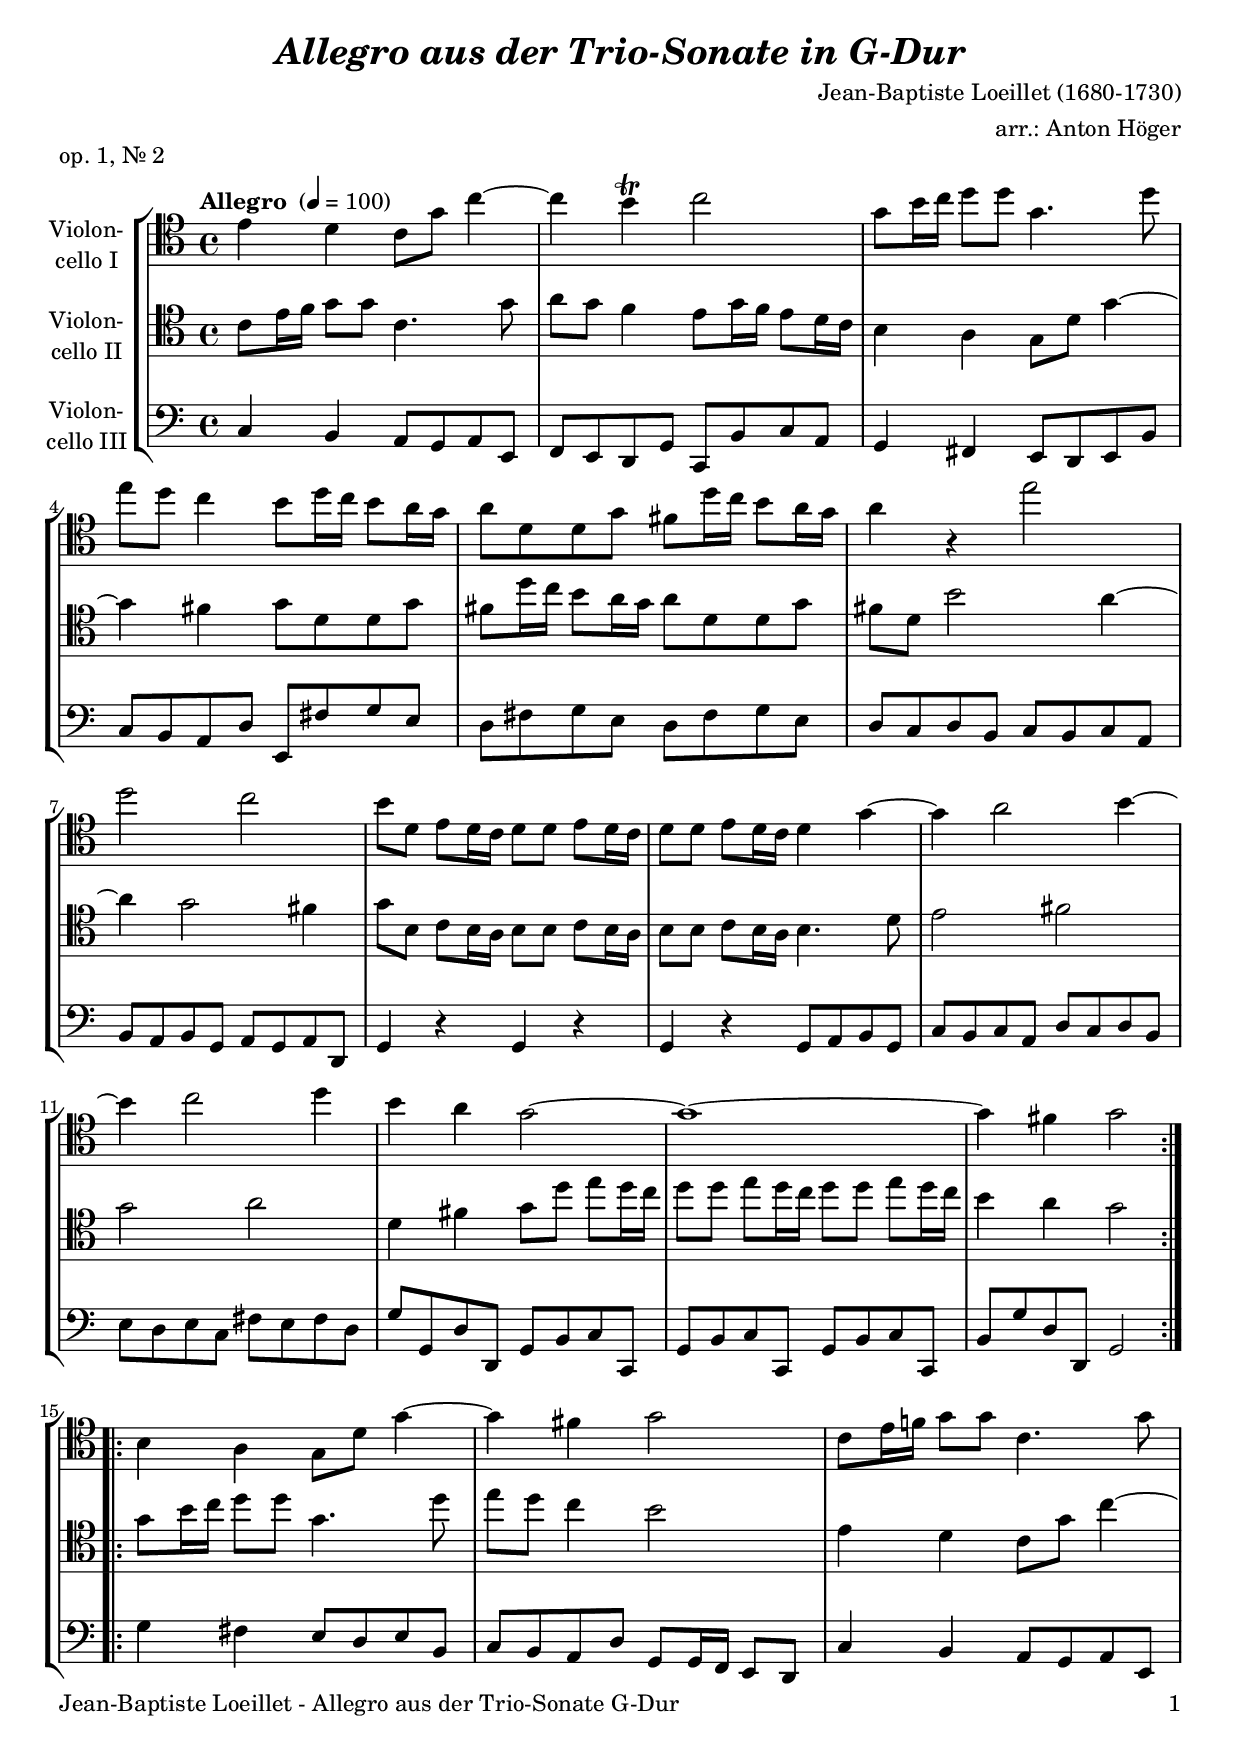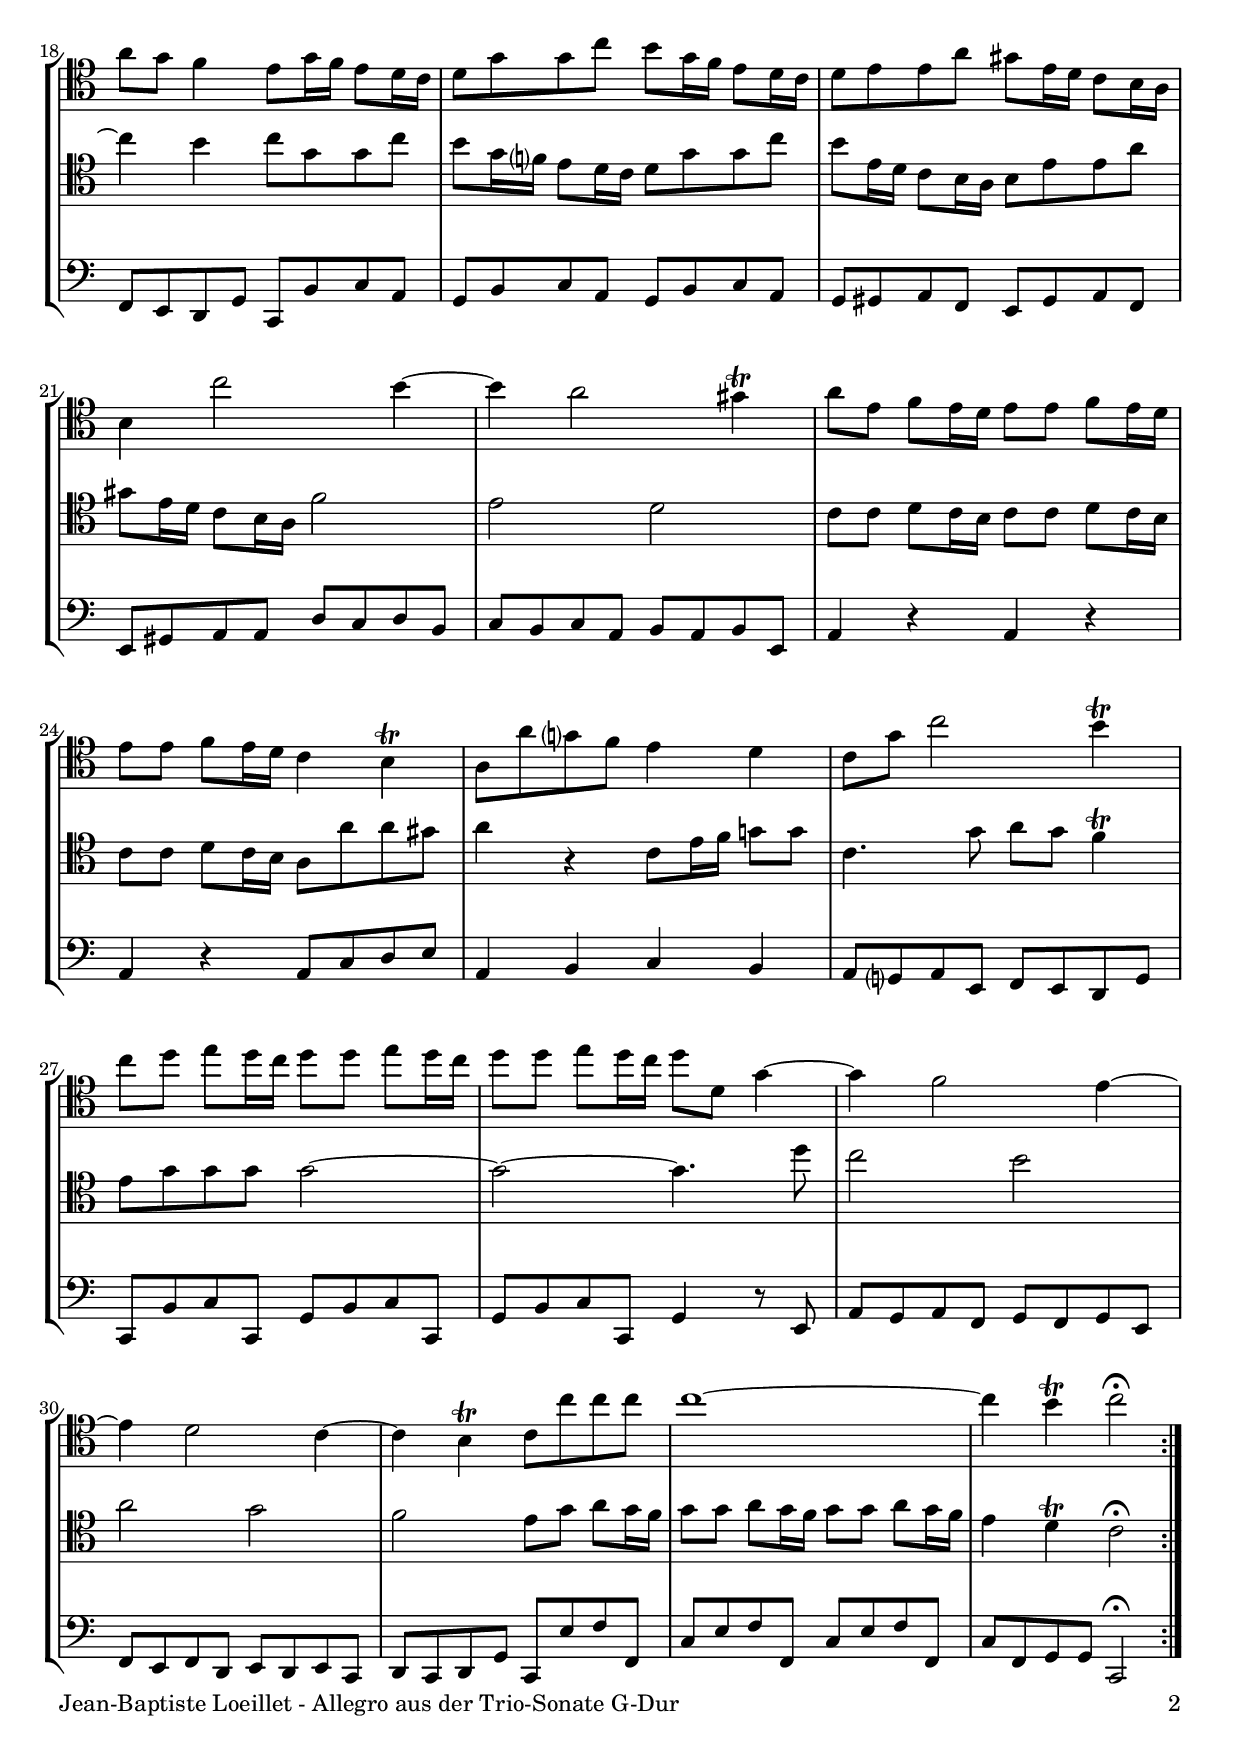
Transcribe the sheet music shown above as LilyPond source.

\version "2.12.3"
\include "deutsch.ly"

#(set-global-staff-size 20)

\header {
  title     = \markup \italic "Allegro aus der Trio-Sonate in G-Dur"
  composer  = "Jean-Baptiste Loeillet (1680-1730)"
  arranger  = "arr.: Anton Höger"
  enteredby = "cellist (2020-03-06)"
  piece     = "op. 1, Nr. 2"
}

voiceconsts = {
 \key d \major
 \time 4/4
 \clef "tenor"
% \numericTimeSignature
 \compressFullBarRests
 \tempo "Allegro " 4=100
}

%minstr = "harpsichord"
mihi = "clarinet"
%minstr = "accordion"
milo = "bassoon"
miba = "cello"

va = \relative c' {
  \voiceconsts
  
  \repeat volta 2 {
    fis4 e d8 a' d4~
    d cis\trill d2
    a8 cis16 d e8 e a,4. e'8

    fis e d4 cis8 e16 d cis8 h16 a
    h8 e, e a gis e'16 d cis8 h16 a
    h4 r fis'2

    e d
    cis8 e, fis e16 d e8 e fis e16 d
    e8 e fis e16 d e4 a~
    a h2 cis4~

    cis d2 e4
    cis h a2~
    a1~
    a4 gis a2
  }
  \repeat volta 2 {
    cis,4 h a8 e' a4~
    a gis a2
    d,8 fis16 g! a8 a d,4. a'8
    h a g4 fis8 a16 g fis8 e16 d

    e8 a a d cis a16 g fis8 e16 d
    e8 fis fis h ais fis16 e d8 cis16 h
    cis4 d'2 cis4~

    cis h2 ais4\trill
    h8 fis g fis16 e fis8 fis g fis16 e
    fis8 fis g fis16 e d4 cis\trill
    h8 h' a? g fis4 e

    d8 a' d2 cis4\trill
    d8 e fis e16 d e8 e fis e16 d
    e8 e fis e16 d e8 e, a4~
    a g2 fis4~

    fis e2 d4~
    d cis\trill d8 d' d d
    d1~
    d4 cis\trill d2\fermata
  }
}

vb = \relative c' {
  \voiceconsts

  \repeat volta 2 {
    d8 fis16 g a8 a d,4. a'8
    h a g4 fis8 a16 g fis8 e16 d
    cis4 h a8 e' a4~

    a gis a8 e e a
    gis e'16 d cis8 h16 a h8 e, e a
    gis e cis'2 h4~

    h a2 gis4
    a8 cis, d cis16 h cis8 cis d cis16 h
    cis8 cis d cis16 h cis4. e8
    fis2 gis

    a h
    e,4 gis a8 e' fis e16 d
    e8 e fis e16 d e8 e fis e16 d
    cis4 h a2
  }
  \repeat volta 2 {
    a8 cis16 d e8 e a,4. e'8
    fis e d4 cis2
    fis,4 e d8 a' d4~
    d cis d8 a a d

    cis a16 g? fis8 e16 d e8 a a d
    cis fis,16 e d8 cis16 h cis8 fis fis h
    ais fis16 e d8 cis16 h g'2

    fis e
    d8 d e d16 cis d8 d e d16 cis
    d8 d e d16 cis h8 h' h ais
    h4 r d,8 fis16 g a!8 a

    d,4. a'8 h a g4\trill
    fis8 a a a a2~
    a~ a4. e'8
    d2 cis

    h a
    g fis8 a h a16 g
    a8 a h a16 g a8 a h a16 g
    fis4 e\trill d2\fermata
  }
}

vc = \relative c {
  \voiceconsts
  \clef "bass"
  
  \repeat volta 2 {
    d4 cis h8 a h fis
    g fis e a d, cis' d h
    a4 gis fis8 e fis cis'

    d cis h e fis, gis' a fis
    e gis a fis e gis a fis
    e d e cis d cis d h

    cis h cis a h a h e,
    a4 r a r
    a r a8 h cis a
    d cis d h e d e cis

    fis e fis d gis fis gis e
    a a, e' e, a cis d d,
    a' cis d d, a' cis d d,
    cis' a' e e, a2
  }
  \repeat volta 2 {
    a'4 gis fis8 e fis cis
    d cis h e a, a16 g fis8 e
    d'4 cis h8 a h fis
    g fis e a d, cis' d h

    a cis d h a cis d h
    a ais h g fis ais h g
    fis ais h h e d e cis

    d cis d h cis h cis fis,
    h4 r h r
    h r h8 d e fis
    h,4 cis d cis

    h8 a? h fis g fis e a
    d, cis' d d, a' cis d d,
    a' cis d d, a'4 r8 fis
    h a h g a g a fis

    g fis g e fis e fis d
    e d e a d, fis' g g,
    d' fis g g, d' fis g g,
    d' g, a a d,2\fermata
  }
}


music = \new StaffGroup <<
      \new Staff {
        \set Staff.midiInstrument = \miba
        \set Staff.instrumentName = \markup \center-column { "Violon-" "cello I" }
        \transpose d c { \va }
      }

      \new Staff {
        \set Staff.midiInstrument = \miba
        \set Staff.instrumentName = \markup \center-column { "Violon-" "cello II" }
        \transpose d c { \vb }
      }

      \new Staff {
        \set Staff.midiInstrument = \miba
        \set Staff.instrumentName = \markup \center-column { "Violon-" "cello III" }
        \transpose d c { \vc }
      }
>>

\book {
   \paper {
    print-page-number = ##t
    print-first-page-number = ##t
    ragged-last-bottom = ##f
    oddHeaderMarkup = \markup \null
    evenHeaderMarkup = \markup \null
    oddFooterMarkup = \markup {
      \fill-line {
        \on-the-fly #print-page-number-check-first
        "Jean-Baptiste Loeillet - Allegro aus der Trio-Sonate G-Dur" \fromproperty #'page:page-number-string
      }
    }
    evenFooterMarkup = \oddFooterMarkup
  } \score {
    \music
    \layout {}
  }

  \score {
    \unfoldRepeats \music

    \midi {
      \context {
        \Score
      }
    }
  }
}